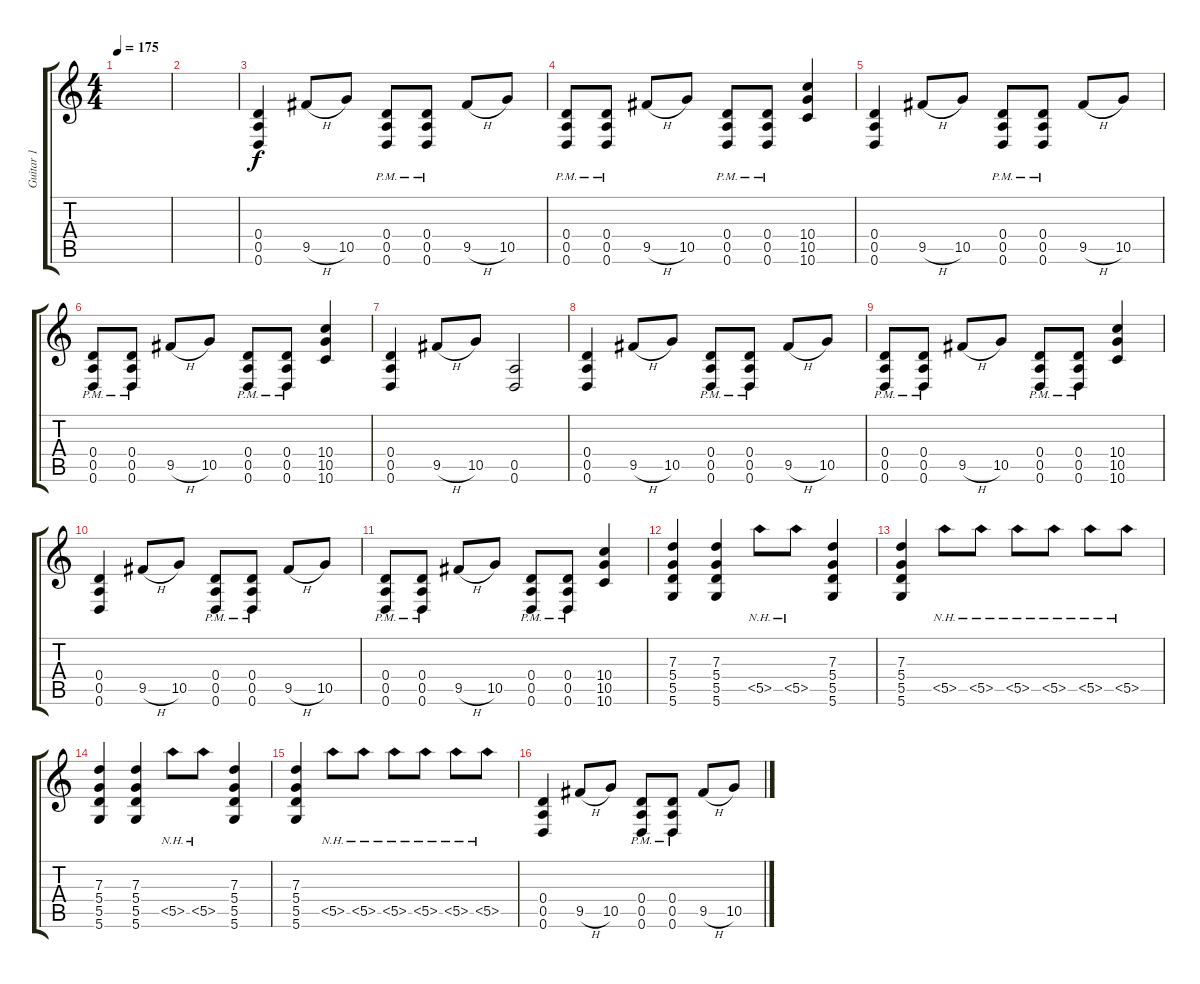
\track ("Guitar 1" "Guitar 1") {instrument distortionguitar}
\staff {score tabs}
\tuning (E4 B3 G3 D3 A2 D2) {hide}
\ts (4 4)
\tempo 175
\clef g2
\ks c
|
|
(0.4 0.5 0.6).4 9.5{h}.8 10.5.8 (0.4{pm} 0.5{pm} 0.6{pm}).8 (0.4{pm} 0.5{pm} 0.6{pm}).8 9.5{h}.8 10.5.8 |
(0.4{pm} 0.5{pm} 0.6{pm}).8 (0.4{pm} 0.5{pm} 0.6{pm}).8 9.5{h}.8 10.5.8 (0.4{pm} 0.5{pm} 0.6{pm}).8 (0.4{pm} 0.5{pm} 0.6{pm}).8 (10.4 10.5 10.6).4 |
(0.4 0.5 0.6).4 9.5{h}.8 10.5.8 (0.4{pm} 0.5{pm} 0.6{pm}).8 (0.4{pm} 0.5{pm} 0.6{pm}).8 9.5{h}.8 10.5.8 |
(0.4{pm} 0.5{pm} 0.6{pm}).8 (0.4{pm} 0.5{pm} 0.6{pm}).8 9.5{h}.8 10.5.8 (0.4{pm} 0.5{pm} 0.6{pm}).8 (0.4{pm} 0.5{pm} 0.6{pm}).8 (10.4 10.5 10.6).4 |
(0.4 0.5 0.6).4 9.5{h}.8 10.5.8 (0.5 0.6).2 |
(0.4 0.5 0.6).4 9.5{h}.8 10.5.8 (0.4{pm} 0.5{pm} 0.6{pm}).8 (0.4{pm} 0.5{pm} 0.6{pm}).8 9.5{h}.8 10.5.8 |
(0.4{pm} 0.5{pm} 0.6{pm}).8 (0.4{pm} 0.5{pm} 0.6{pm}).8 9.5{h}.8 10.5.8 (0.4 0.5{pm} 0.6).8 (0.4 0.5{pm} 0.6).8 (10.4 10.5 10.6).4 |
(0.4 0.5 0.6).4 9.5{h}.8 10.5.8 (0.4{pm} 0.5{pm} 0.6{pm}).8 (0.4{pm} 0.5{pm} 0.6{pm}).8 9.5{h}.8 10.5.8 |
(0.4{pm} 0.5{pm} 0.6{pm}).8 (0.4{pm} 0.5{pm} 0.6{pm}).8 9.5{h}.8 10.5.8 (0.4{pm} 0.5{pm} 0.6{pm}).8 (0.4{pm} 0.5{pm} 0.6{pm}).8 (10.4 10.5 10.6).4 |
(7.3 5.4 5.5 5.6).4 (7.3 5.4 5.5 5.6).4 5.5{nh}.8 5.5{nh}.8 (7.3 5.4 5.5 5.6).4 |
(7.3 5.4 5.5 5.6).4 5.5{nh}.8 5.5{nh}.8 5.5{nh}.8 5.5{nh}.8 5.5{nh}.8 5.5{nh}.8 |
(7.3 5.4 5.5 5.6).4 (7.3 5.4 5.5 5.6).4 5.5{nh}.8 5.5{nh}.8 (7.3 5.4 5.5 5.6).4 |
(7.3 5.4 5.5 5.6).4 5.5{nh}.8 5.5{nh}.8 5.5{nh}.8 5.5{nh}.8 5.5{nh}.8 5.5{nh}.8 |
(0.4 0.5 0.6).4 9.5{h}.8 10.5.8 (0.4{pm} 0.5{pm} 0.6{pm}).8 (0.4{pm} 0.5{pm} 0.6{pm}).8 9.5{h}.8 10.5.8
